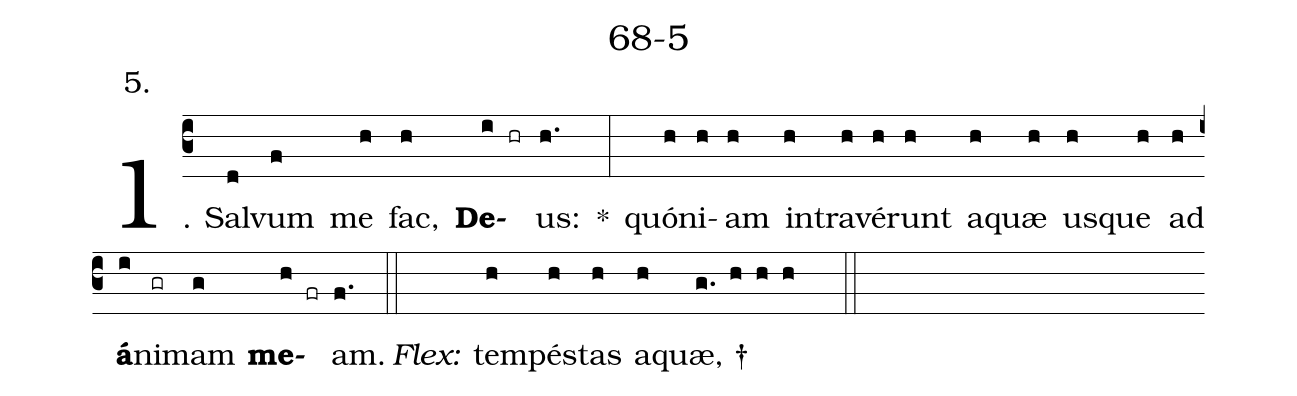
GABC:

name: 68-5;
annotation: 5.;
%%
(c3)1. Sal(d)vum(f) me(h) fac,(h) <b>De</b>(i hr)us:(h.) *(:) quón(h)i(h)am(h) in(h)tra(h)vé(h)runt(h) a(h)quæ(h) us(h)que(h) ad(h) <b>á</b>(i)ni(gr)mam(g) <b>me</b>(h fr)am.(f.) (::)
<i>Flex:</i>()  tem(h)pés(h)tas(h) a(h)quæ, †(g. h h h  ::)
